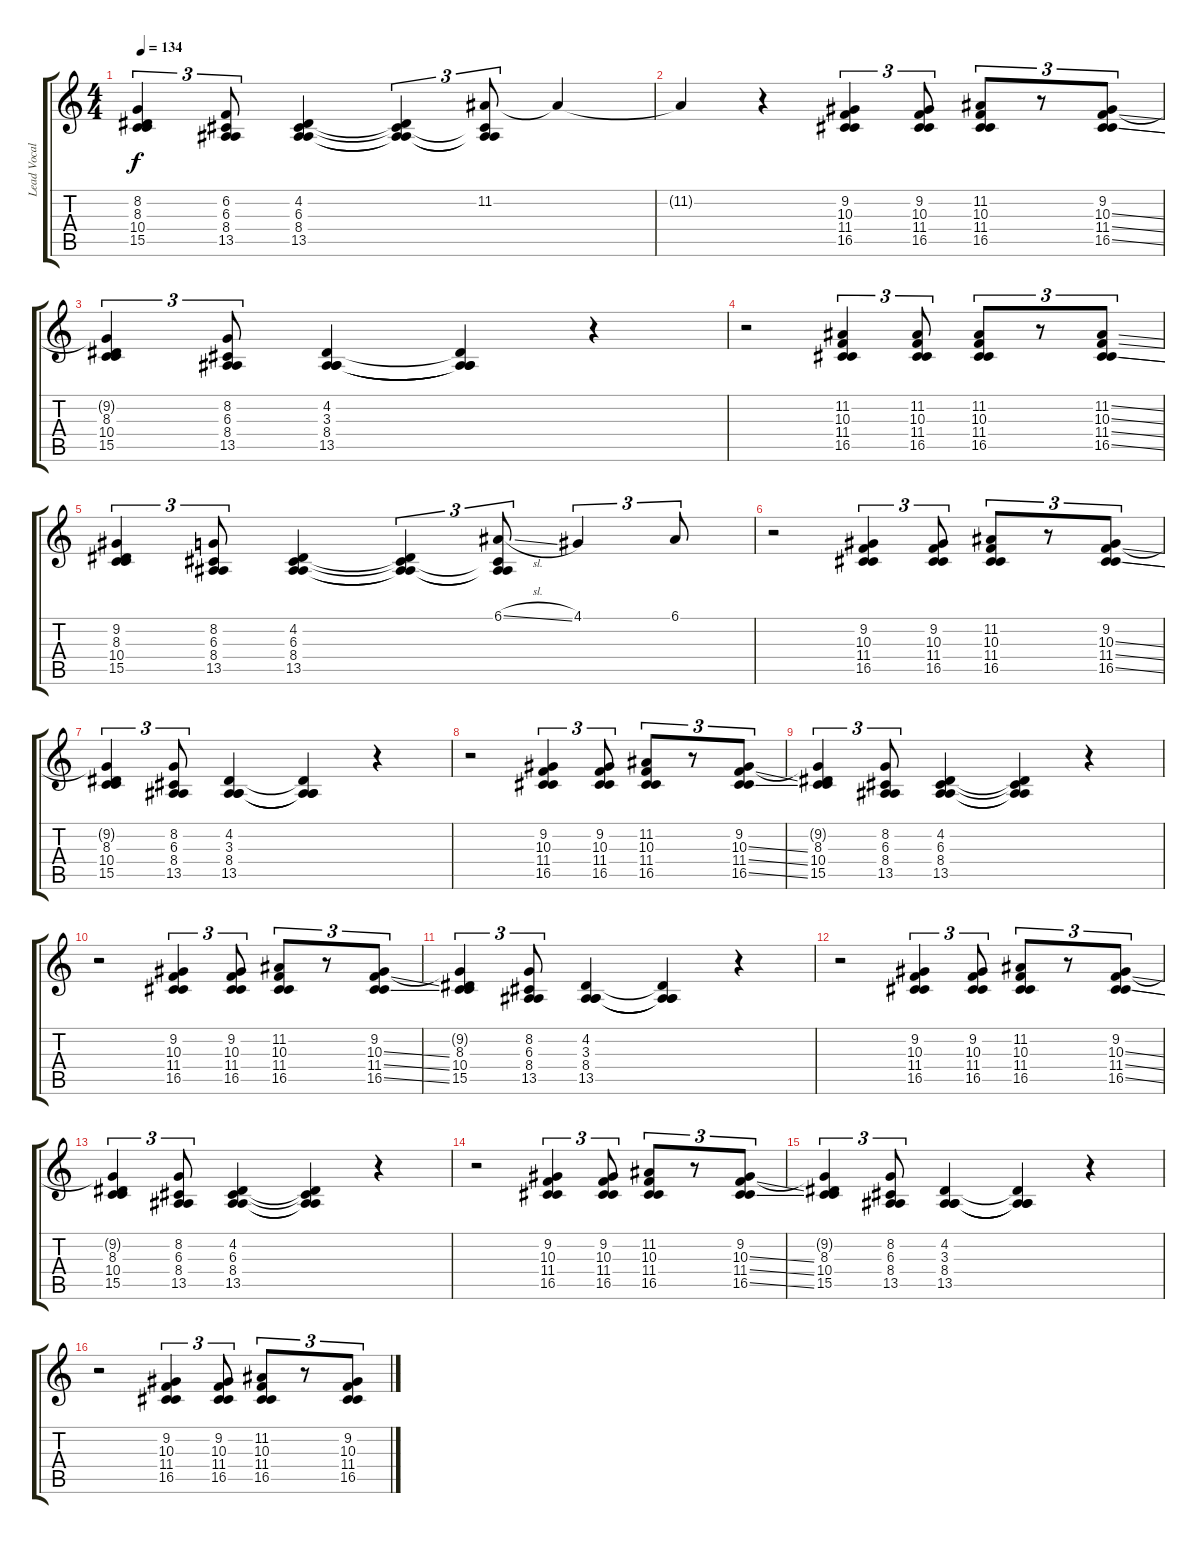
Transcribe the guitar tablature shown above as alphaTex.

\track ("Lead Vocals" "Lead Vocal") {instrument voiceoohs}
\staff {score tabs}
\tuning (E4 B3 G3 D3 A2 E2) {hide}
\ts (4 4)
\tempo 134
\clef g2
\ks c
(8.2{t} 8.3 10.4 15.5).4{tu (3 2) dy f} (6.2 6.3 8.4 13.5).8{tu (3 2)} (4.2 6.3 8.4 13.5).4 (4.2{t} 6.3{t} 8.4{t} 13.5{t}).4{tu (3 2)} (11.2 6.3{t} 8.4{t} 13.5{t}).8{tu (3 2)} 11.2{t}.4 |
11.2{t}.4 r.4 (9.2 10.3 11.4 16.5).4{tu (3 2)} (9.2 10.3 11.4 16.5).8{tu (3 2)} (11.2 10.3 11.4 16.5).8{tu (3 2)} r.8{tu (3 2)} (9.2 10.3{ss} 11.4{ss} 16.5{ss}).8{tu (3 2)} |
(9.2{t} 8.3 10.4 15.5).4{tu (3 2)} (8.2 6.3 8.4 13.5).8{tu (3 2)} (4.2 3.3 8.4 13.5).4 (4.2{t} 3.3{t} 8.4{t} 13.5{t}).4 r.4 |
r.2 (11.2 10.3 11.4 16.5).4{tu (3 2)} (11.2 10.3 11.4 16.5).8{tu (3 2)} (11.2 10.3 11.4 16.5).8{tu (3 2)} r.8{tu (3 2)} (11.2{ss} 10.3{ss} 11.4{ss} 16.5{ss}).8{tu (3 2)} |
(9.2 8.3 10.4 15.5).4{tu (3 2)} (8.2 6.3 8.4 13.5).8{tu (3 2)} (4.2 6.3 8.4 13.5).4 (4.2{t} 6.3{t} 8.4{t} 13.5{t}).4{tu (3 2)} (6.1{sl} 6.3{t} 8.4{t} 13.5{t}).8{tu (3 2)} 4.1.4{tu (3 2)} 6.1.8{tu (3 2)} |
r.2 (9.2 10.3 11.4 16.5).4{tu (3 2)} (9.2 10.3 11.4 16.5).8{tu (3 2)} (11.2 10.3 11.4 16.5).8{tu (3 2)} r.8{tu (3 2)} (9.2 10.3{ss} 11.4{ss} 16.5{ss}).8{tu (3 2)} |
(9.2{t} 8.3 10.4 15.5).4{tu (3 2)} (8.2 6.3 8.4 13.5).8{tu (3 2)} (4.2 3.3 8.4 13.5).4 (4.2{t} 3.3{t} 8.4{t} 13.5{t}).4 r.4 |
r.2 (9.2 10.3 11.4 16.5).4{tu (3 2)} (9.2 10.3 11.4 16.5).8{tu (3 2)} (11.2 10.3 11.4 16.5).8{tu (3 2)} r.8{tu (3 2)} (9.2 10.3{ss} 11.4{ss} 16.5{ss}).8{tu (3 2)} |
(9.2{t} 8.3 10.4 15.5).4{tu (3 2)} (8.2 6.3 8.4 13.5).8{tu (3 2)} (4.2 6.3 8.4 13.5).4 (4.2{t} 6.3{t} 8.4{t} 13.5{t}).4 r.4 |
r.2 (9.2 10.3 11.4 16.5).4{tu (3 2)} (9.2 10.3 11.4 16.5).8{tu (3 2)} (11.2 10.3 11.4 16.5).8{tu (3 2)} r.8{tu (3 2)} (9.2 10.3{ss} 11.4{ss} 16.5{ss}).8{tu (3 2)} |
(9.2{t} 8.3 10.4 15.5).4{tu (3 2)} (8.2 6.3 8.4 13.5).8{tu (3 2)} (4.2 3.3 8.4 13.5).4 (4.2{t} 3.3{t} 8.4{t} 13.5{t}).4 r.4 |
r.2 (9.2 10.3 11.4 16.5).4{tu (3 2)} (9.2 10.3 11.4 16.5).8{tu (3 2)} (11.2 10.3 11.4 16.5).8{tu (3 2)} r.8{tu (3 2)} (9.2 10.3{ss} 11.4{ss} 16.5{ss}).8{tu (3 2)} |
(9.2{t} 8.3 10.4 15.5).4{tu (3 2)} (8.2 6.3 8.4 13.5).8{tu (3 2)} (4.2 6.3 8.4 13.5).4 (4.2{t} 6.3{t} 8.4{t} 13.5{t}).4 r.4 |
r.2 (9.2 10.3 11.4 16.5).4{tu (3 2)} (9.2 10.3 11.4 16.5).8{tu (3 2)} (11.2 10.3 11.4 16.5).8{tu (3 2)} r.8{tu (3 2)} (9.2 10.3{ss} 11.4{ss} 16.5{ss}).8{tu (3 2)} |
(9.2{t} 8.3 10.4 15.5).4{tu (3 2)} (8.2 6.3 8.4 13.5).8{tu (3 2)} (4.2 3.3 8.4 13.5).4 (4.2{t} 3.3{t} 8.4{t} 13.5{t}).4 r.4 |
r.2 (9.2 10.3 11.4 16.5).4{tu (3 2)} (9.2 10.3 11.4 16.5).8{tu (3 2)} (11.2 10.3 11.4 16.5).8{tu (3 2)} r.8{tu (3 2)} (9.2 10.3{ss} 11.4{ss} 16.5{ss}).8{tu (3 2)}
